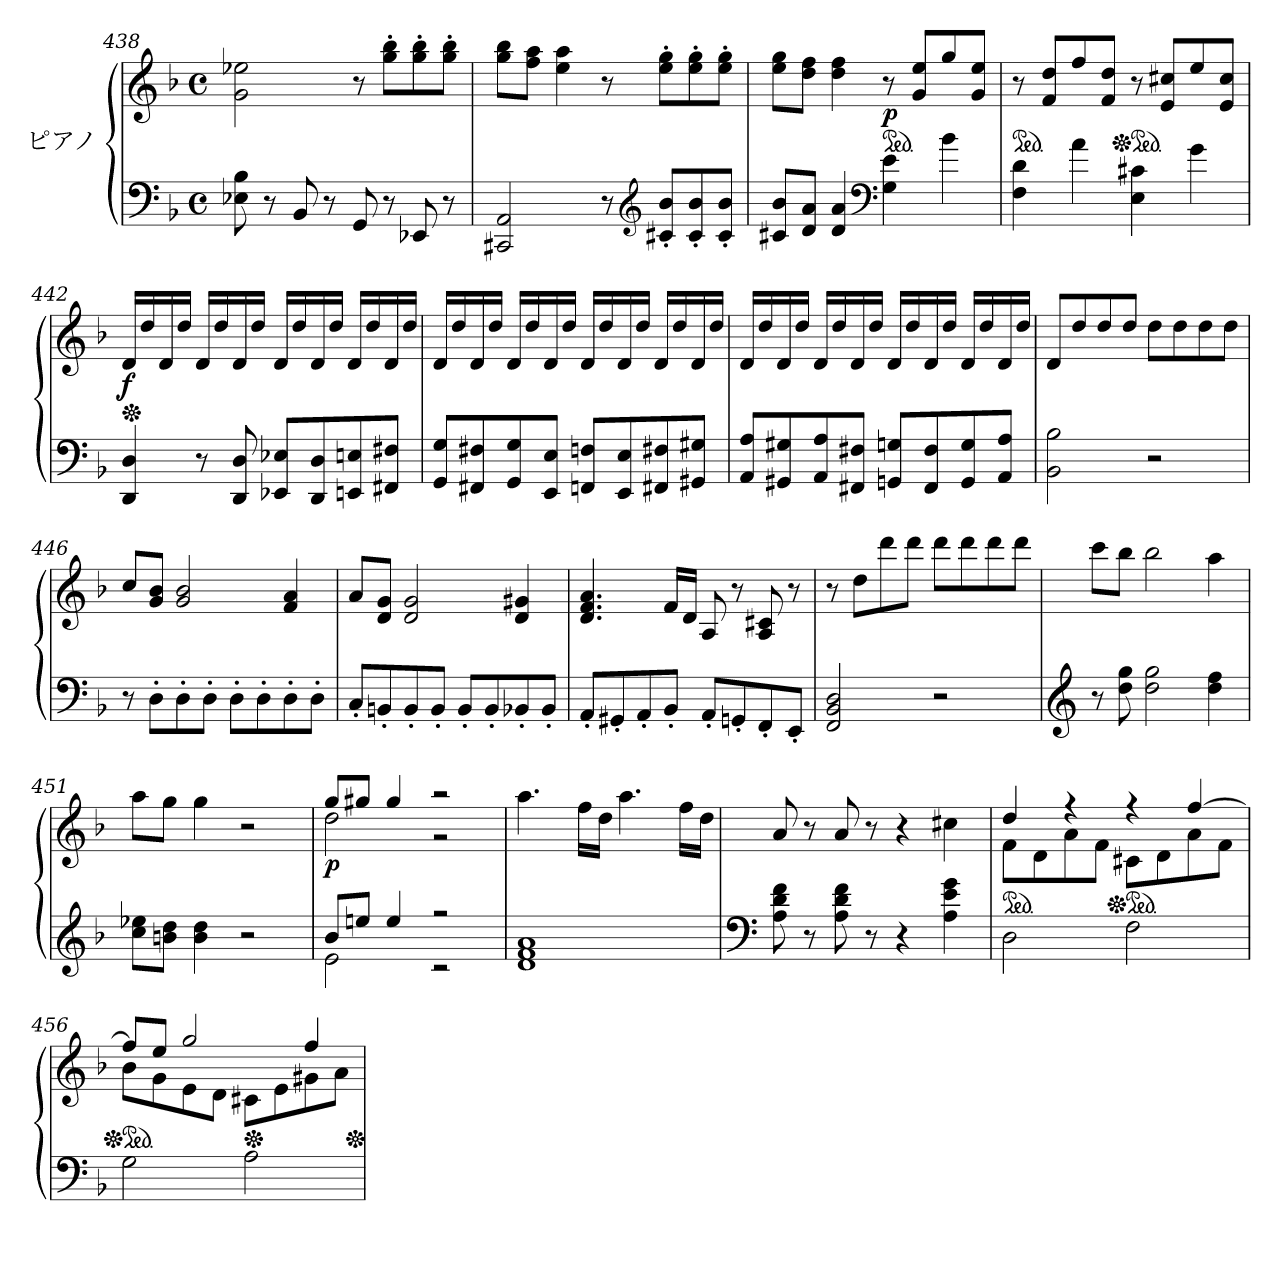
**kern	**kern	**dynam
*part1	*part1	*part1
*staff2	*staff1	*staff1/2
*I"ピアノ	*	*
*clefF4	*clefG2	*
*k[b-]	*k[b-]	*
*M4/4	*M4/4	*
*met(c)	*met(c)	*
=438	=438	=438
8E-X\ 8B-\	2g\ 2ee-X\	.
8r	.	.
8BB-/	.	.
8r	.	.
8GG/	8r	.
8r	8gg\' 8bb-\'L	.
8EE-X/	8gg\' 8bb-\'	.
8r	8gg\' 8bb-\'J	.
=439	=439	=439
2CC#X/ 2AA/	8gg\ 8bb-\L	.
.	8ff\ 8aa\J	.
.	4ee\ 4aa\	.
8r	8r	.
*clefG2	*	*
8c#X/' 8b-/'L	8ee\' 8gg\'L	.
8c#/' 8b-/'	8ee\' 8gg\'	.
8c#/' 8b-/'J	8ee\' 8gg\'J	.
=440	=440	=440
8c#X/ 8b-/L	8ee\ 8gg\L	.
8d/ 8a/J	8dd\ 8ff\J	.
4d/ 4a/	4dd\ 4ff\	.
*clefF4	*	*
*	*ped	*
!	!	!LO:DY:b
4G\ 4e\	8r	p
.	8g/ 8ee/L	.
4b-\	8gg/	.
.	8g/ 8ee/J	.
!!LO:LB:g=z
=441	=441	=441
*	*ped	*
4F\ 4d\	8r	.
.	8f/ 8dd/L	.
4a\	8ff/	.
.	8f/ 8dd/J	.
*	*Xped	*
*	*ped	*
4E\ 4c#X\	8r	.
.	8e/ 8cc#X/L	.
4g\	8ee/	.
.	8e/ 8cc#/J	.
=442	=442	=442
*	*Xped	*
!	!	!LO:DY:b
4DD/ 4D/	16d/LL	f
.	16dd/	.
.	16d/	.
.	16dd/JJ	.
8r	16d/LL	.
.	16dd/	.
8DD/ 8D/	16d/	.
.	16dd/JJ	.
8EE-X/ 8E-X/L	16d/LL	.
.	16dd/	.
8DD/ 8D/	16d/	.
.	16dd/JJ	.
8EEn/ 8En/	16d/LL	.
.	16dd/	.
8FF#X/ 8F#X/J	16d/	.
.	16dd/JJ	.
=443	=443	=443
8GG/ 8G/L	16d/LL	.
.	16dd/	.
8FF#X/ 8F#X/	16d/	.
.	16dd/JJ	.
8GG/ 8G/	16d/LL	.
.	16dd/	.
8EE/ 8E/J	16d/	.
.	16dd/JJ	.
8FFn/ 8Fn/L	16d/LL	.
.	16dd/	.
8EE/ 8E/	16d/	.
.	16dd/JJ	.
8FF#X/ 8F#X/	16d/LL	.
.	16dd/	.
8GG#X/ 8G#X/J	16d/	.
.	16dd/JJ	.
!!LO:LB:g=z
=444	=444	=444
8AA/ 8A/L	16d/LL	.
.	16dd/	.
8GG#X/ 8G#X/	16d/	.
.	16dd/JJ	.
8AA/ 8A/	16d/LL	.
.	16dd/	.
8FF#X/ 8F#X/J	16d/	.
.	16dd/JJ	.
8GGn/ 8Gn/L	16d/LL	.
.	16dd/	.
8FF#/ 8F#/	16d/	.
.	16dd/JJ	.
8GG/ 8G/	16d/LL	.
.	16dd/	.
8AA/ 8A/J	16d/	.
.	16dd/JJ	.
=445	=445	=445
2BB-\ 2B-\	8d/L	.
.	8dd/	.
.	8dd/	.
.	8dd/J	.
2r	8dd\L	.
.	8dd\	.
.	8dd\	.
.	8dd\J	.
=446	=446	=446
8r	8cc/L	.
8D'\L	8g/ 8b-/J	.
8D'\	2g/ 2b-/	.
8D'\J	.	.
8D'\L	.	.
8D'\	.	.
8D'\	4f/ 4a/	.
8D'\J	.	.
=447	=447	=447
8C'/L	8a/L	.
8BBn'/	8d/ 8g/J	.
8BB'/	2d/ 2g/	.
8BB'/J	.	.
8BB'/L	.	.
8BB'/	.	.
8BB-X'/	4d/ 4g#X/	.
8BB-'/J	.	.
!!LO:LB:g=z
=448	=448	=448
8AA'/L	4.d/ 4.f/ 4.a/	.
8GG#X'/	.	.
8AA'/	.	.
8BB-'/J	16f/LL	.
.	16d/JJ	.
8AA'/L	8A/	.
8GGn'/	8r	.
8FF'/	8A/ 8c#X/	.
8EE'/J	8r	.
=449	=449	=449
2FF/ 2BB-/ 2D/	8r	.
.	8dd\L	.
.	8ddd\	.
.	8ddd\J	.
2r	8ddd\L	.
.	8ddd\	.
.	8ddd\	.
.	8ddd\J	.
=450	=450	=450
*clefG2	*	*
8r	8ccc\L	.
8dd\ 8gg\	8bb-\J	.
2dd\ 2gg\	2bb-\	.
4dd\ 4ff\	4aa\	.
=451	=451	=451
8cc\ 8ee-X\L	8aa\L	.
8bn\ 8dd\J	8gg\J	.
4b\ 4dd\	4gg\	.
2r	2r	.
=452	=452	=452
*^	*^	*
!	!	!	!	!LO:DY:b
8b-/L	2e\	8gg/L	2dd\	p
8een/J	.	8gg#X/J	.	.
4ee/	.	4gg#/	.	.
2r	2r	2r	2r	.
*v	*v	*	*	*
*	*v	*v	*
!!LO:PB:g=z
=453	=453	=453
1d 1f 1a	4.aa\	.
.	16ff\LL	.
.	16dd\JJ	.
.	4.aa\	.
.	16ff\LL	.
.	16dd\JJ	.
=454	=454	=454
*clefF4	*	*
8A\ 8d\ 8f\	8a/	.
8r	8r	.
8A\ 8d\ 8f\	8a/	.
8r	8r	.
4r	4r	.
4A\ 4e\ 4g\	4cc#X\	.
=455	=455	=455
*	*ped	*
*	*^	*
2D\	4dd/	8f\L	.
.	.	8d\	.
.	4r	8a\	.
.	.	8f\J	.
*	*Xped	*	*
*	*ped	*	*
2F\	4r	8c#X\L	.
.	.	8d\	.
.	[4ff/	8a\	.
.	.	8f\J	.
=456	=456	=456	=456
*	*Xped	*	*
*	*ped	*	*
2G\	8ff/L]	8b-\L	.
.	8ee/J	8g\	.
.	2gg/	8e\	.
.	.	8d\J	.
*	*Xped	*	*
2A\	.	8c#X\L	.
.	.	8e\	.
.	4ff/	8g#X\	.
.	.	8a\J	.
*	*Xped	*	*
*	*v	*v	*
=	=	=
*-	*-	*-
